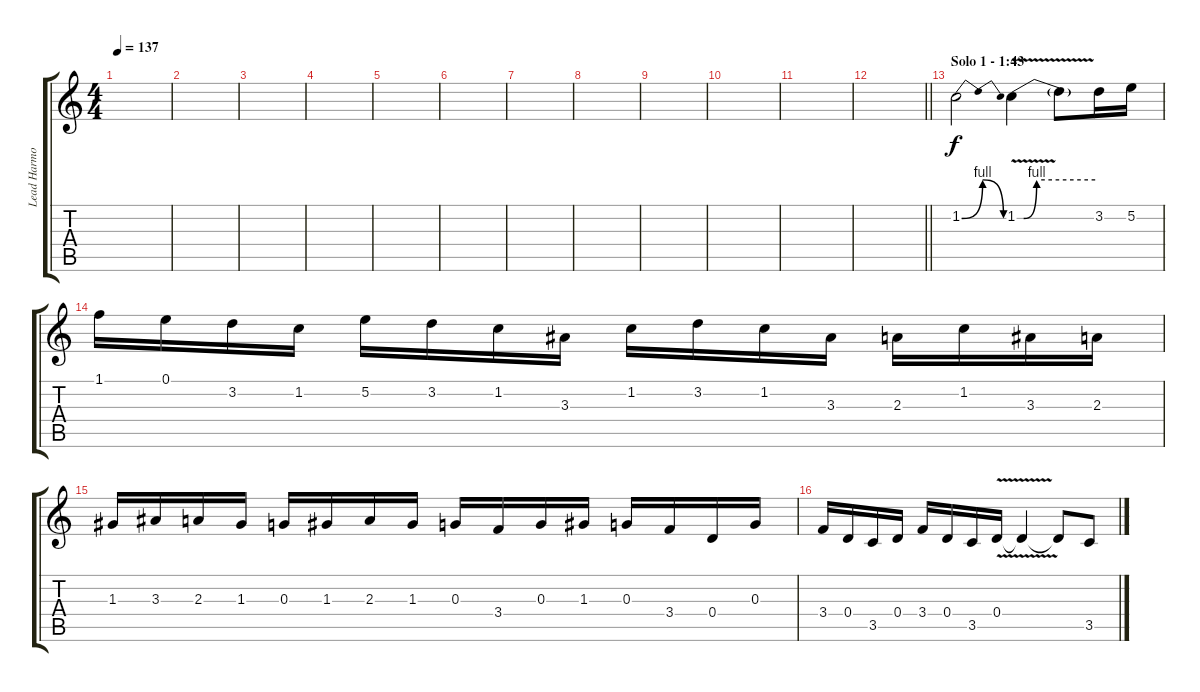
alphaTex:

\track ("Lead Harmony Guitar" "Lead Harmo") {instrument overdrivenguitar}
\staff {score tabs}
\tuning (E4 B3 G3 D3 A2 D2) {hide}
\ts (4 4)
\tempo 137
\clef g2
\ks c
|
|
|
|
|
|
|
|
|
|
|
\barLineRight lightlight
|
\section ("" "Solo 1 - 1:43")
1.2{be (bendrelease 0 0 15 4 34 4 60 0)}.2 1.2{be (custom 0 0 5 0 15 4 60 4) v}.4 1.2{t}.8 3.2.16 5.2.16 |
1.1.16 0.1.16 3.2.16 1.2.16 5.2.16 3.2.16 1.2.16 3.3.16 1.2.16 3.2.16 1.2.16 3.3.16 2.3.16 1.2.16 3.3.16 2.3.16 |
1.3.16 3.3.16 2.3.16 1.3.16 0.3.16 1.3.16 2.3.16 1.3.16 0.3.16 3.4.16 0.3.16 1.3.16 0.3.16 3.4.16 0.4.16 0.3.16 |
3.4.16 0.4.16 3.5.16 0.4.16 3.4.16 0.4.16 3.5.16 0.4{v}.16 0.4{t}.4 0.4{t}.8 3.5.8
